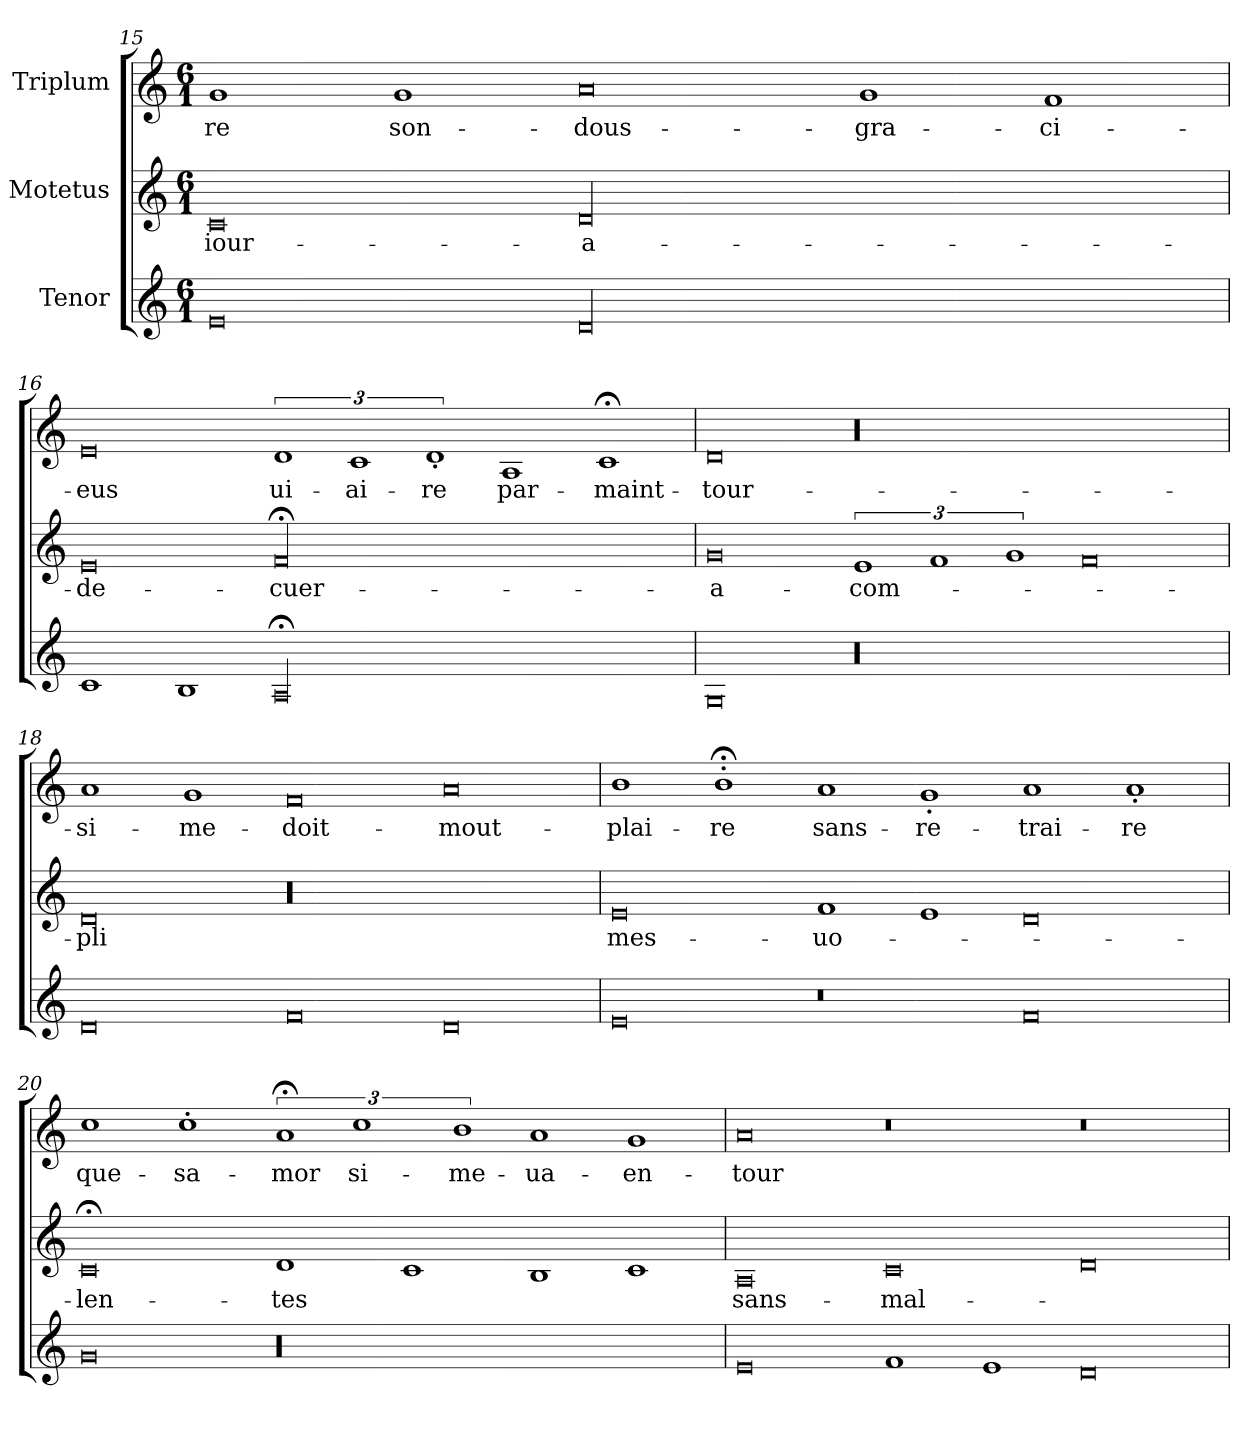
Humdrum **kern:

**kern	**kern	**text	**kern	**text
*part3	*part2	*part2	*part1	*part1
*staff3	*staff2	*staff2	*staff1	*staff1
*I"Tenor	*I"Motetus	*	*I"Triplum	*
*clefG2	*clefG2	*	*clefG2	*
*k[]	*k[]	*	*k[]	*
*C:	*C:	*	*C:	*
*M6/1	*M6/1	*	*M6/1	*
=15	=15	=15	=15	=15
0e/	0c/	iour-	1g/	-re
.	.	.	1g/	son-
00d/	00d/	a-	0a/	dous-
.	.	.	1g/	gra-
.	.	.	1f/	-ci-
=16	=16	=16	=16	=16
1c/	0e/	de-	0e/	-eus
1B/	.	.	.	.
00A;</	00f;</	cuer-	3%2d/	ui-
.	.	.	3%2c/	-ai-
.	.	.	3%2d'/	-re
.	.	.	1A/	par-
.	.	.	1c;</	maint-
=17	=17	=17	=17	=17
0G/	0g/	a-	0d/	tour-
00r	3%2e/	-com-	00r	.
.	3%2f/	.	.	.
.	3%2g/	.	.	.
.	0f/	.	.	.
=18	=18	=18	=18	=18
0d/	0d/	-pli	1a/	si-
.	.	.	1g/	me-
0f/	00r	.	0f/	doit-
0d/	.	.	0a/	mout-
=19	=19	=19	=19	=19
0e/	0e/	mes-	1b\	plai-
.	.	.	1b;<'\	-re
0r	1f/	uo-	1a/	sans-
.	1e/	.	1g'/	re-
0f/	0d/	.	1a/	-trai-
.	.	.	1a'/	-re
=20	=20	=20	=20	=20
0g/	0c;</	-len-	1cc\	que-
.	.	.	1cc'\	sa-
00r	1d/	-tes	3%2a;</	-mor
.	.	.	3%2cc\	si-
.	1c/	.	.	.
.	.	.	3%2b\	me-
.	1B/	.	1a/	ua-
.	1c/	.	1g/	en-
=21	=21	=21	=21	=21
0e/	0A/	sans-	0a/	tour-
1f/	0c/	mal-	0r	.
1e/	.	.	.	.
0d/	0d/	.	0r	.
=	=	=	=	=
*-	*-	*-	*-	*-
